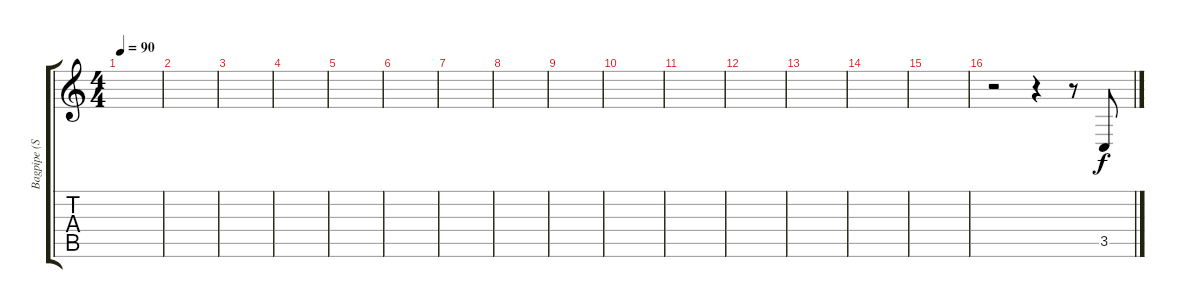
\track ("Bagpipe (Sevan)" "Bagpipe (S") {instrument bagpipe}
\staff {score tabs}
\tuning (E4 B3 G3 D3 A2 E2) {hide}
\ts (4 4)
\tempo 90
\clef g2
\ks c
|
|
|
|
|
|
|
|
|
|
|
|
|
|
|
r.2 r.4 r.8 3.5.8{instrument bagpipe}
